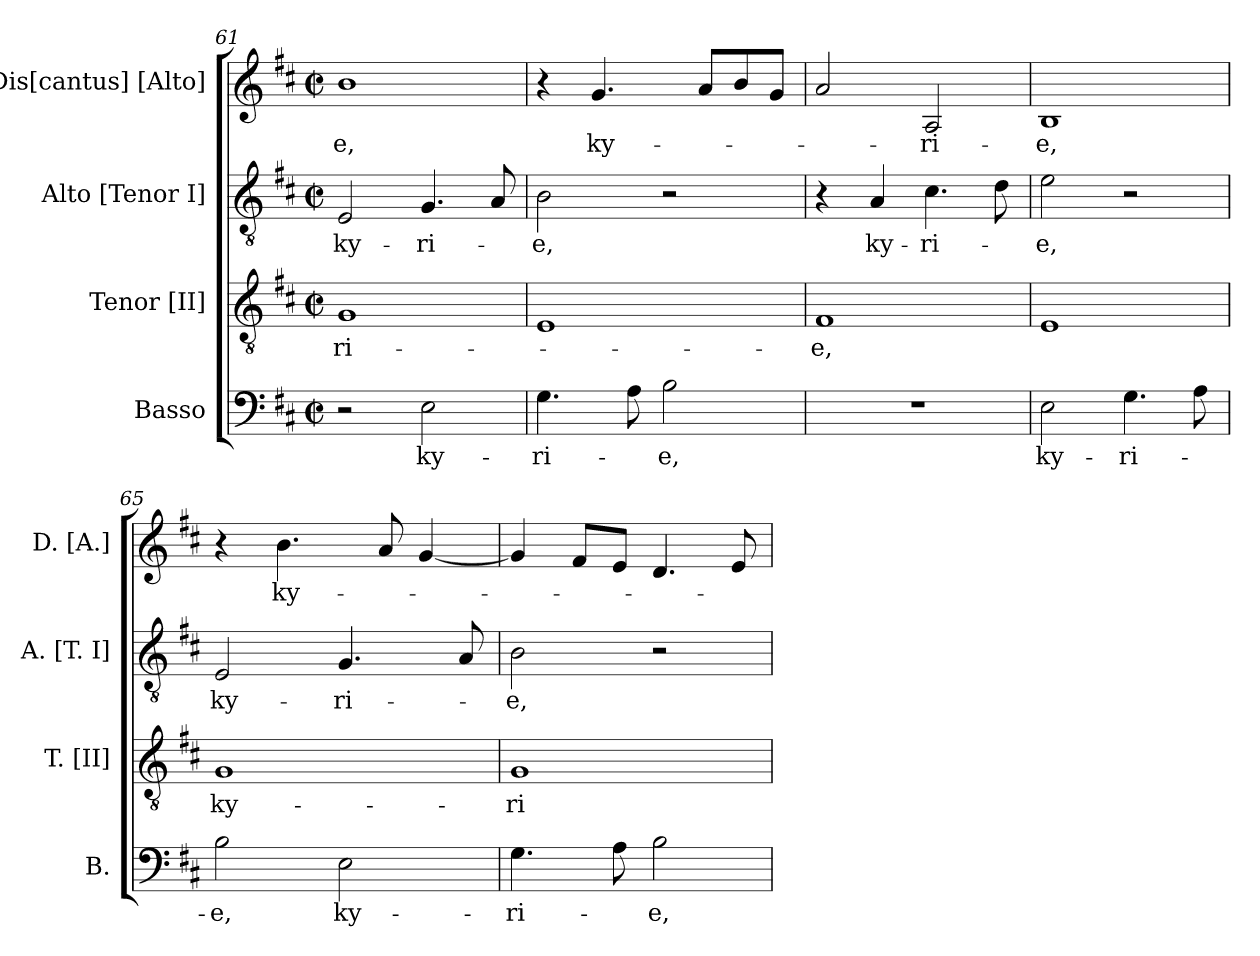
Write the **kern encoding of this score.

**kern	**text	**kern	**text	**kern	**text	**kern	**text
*part4	*part4	*part3	*part3	*part2	*part2	*part1	*part1
*staff4	*staff4	*staff3	*staff3	*staff2	*staff2	*staff1	*staff1
*I"Basso	*	*I"Tenor [II]	*	*I"Alto [Tenor I]	*	*I"Dis[cantus] [Alto]	*
*I'B.	*	*I'T. [II]	*	*I'A. [T. I]	*	*I'D. [A.]	*
!!LO:LB:g=z
*clefF4	*	*clefGv2	*	*clefGv2	*	*clefG2	*
*	*	*ITrd7c12	*	*ITrd7c12	*	*	*
*k[f#c#]	*	*k[f#c#]	*	*k[f#c#]	*	*k[f#c#]	*
*D:	*	*D:	*	*D:	*	*D:	*
*M2/2	*	*M2/2	*	*M2/2	*	*M2/2	*
*met(c|)	*	*met(c|)	*	*met(c|)	*	*met(c|)	*
=61	=61	=61	=61	=61	=61	=61	=61
!	!	!	!LO:LY:b:color=#000000	!	!	!	!
!	!	!	!	!	!LO:LY:b:color=#000000	!	!
!	!	!	!	!	!	!	!LO:LY:b:color=#000000
2r	.	1GGi	-ri-	2EEi/	ky-	1bi	-e,
!	!LO:LY:b:color=#000000	!	!	!	!	!	!
!	!	!	!	!	!LO:LY:b:color=#000000	!	!
2Ei\	ky-	.	.	4.GGi/	-ri-	.	.
.	.	.	.	8AAi/	.	.	.
=62	=62	=62	=62	=62	=62	=62	=62
!	!LO:LY:b:color=#000000	!	!	!	!	!	!
!	!	!	!	!	!LO:LY:b:color=#000000	!	!
4.Gi\	-ri-	1EEi	.	2BBi\	-e,	4r	.
!	!	!	!	!	!	!	!LO:LY:b:color=#000000
.	.	.	.	.	.	4.gi/	ky-
8Ai\	.	.	.	.	.	.	.
!	!LO:LY:b:color=#000000	!	!	!	!	!	!
2Bi\	-e,	.	.	2r	.	.	.
.	.	.	.	.	.	8ai/L	.
.	.	.	.	.	.	8bi/	.
.	.	.	.	.	.	8gi/J	.
=63	=63	=63	=63	=63	=63	=63	=63
!	!	!	!LO:LY:b:color=#000000	!	!	!	!
1r	.	1FF#i	-e,	4r	.	2ai/	.
!	!	!	!	!	!LO:LY:b:color=#000000	!	!
.	.	.	.	4AAi/	ky-	.	.
!	!	!	!	!	!LO:LY:b:color=#000000	!	!
!	!	!	!	!	!	!	!LO:LY:b:color=#000000
.	.	.	.	4.C#i\	-ri-	2Ai/	-ri-
.	.	.	.	8Di\	.	.	.
=64	=64	=64	=64	=64	=64	=64	=64
!	!LO:LY:b:color=#000000	!	!	!	!	!	!
!	!	!	!	!	!LO:LY:b:color=#000000	!	!
!	!	!	!	!	!	!	!LO:LY:b:color=#000000
2Ei\	ky-	1EEi	.	2Ei\	-e,	1Bi	-e,
!	!LO:LY:b:color=#000000	!	!	!	!	!	!
4.Gi\	-ri-	.	.	2r	.	.	.
8Ai\	.	.	.	.	.	.	.
=65	=65	=65	=65	=65	=65	=65	=65
!	!LO:LY:b:color=#000000	!	!	!	!	!	!
!	!	!	!LO:LY:b:color=#000000	!	!	!	!
!	!	!	!	!	!LO:LY:b:color=#000000	!	!
2Bi\	-e,	1GGi	ky-	2EEi/	ky-	4r	.
!	!	!	!	!	!	!	!LO:LY:b:color=#000000
.	.	.	.	.	.	4.bi\	ky-
!	!LO:LY:b:color=#000000	!	!	!	!	!	!
!	!	!	!	!	!LO:LY:b:color=#000000	!	!
2Ei\	ky-	.	.	4.GGi/	-ri-	.	.
.	.	.	.	.	.	8ai/	.
.	.	.	.	.	.	[<4gi/	.
.	.	.	.	8AAi/	.	.	.
=66	=66	=66	=66	=66	=66	=66	=66
!	!LO:LY:b:color=#000000	!	!	!	!	!	!
!	!	!	!LO:LY:b:color=#000000	!	!	!	!
!	!	!	!	!	!LO:LY:b:color=#000000	!	!
4.Gi\	-ri-	1GGi	-ri-	2BBi\	-e,	4gi/]	.
.	.	.	.	.	.	8f#i/L	.
8Ai\	.	.	.	.	.	8ei/J	.
!	!LO:LY:b:color=#000000	!	!	!	!	!	!
2Bi\	-e,	.	.	2r	.	4.di/	.
.	.	.	.	.	.	8ei/	.
=	=	=	=	=	=	=	=
*-	*-	*-	*-	*-	*-	*-	*-
